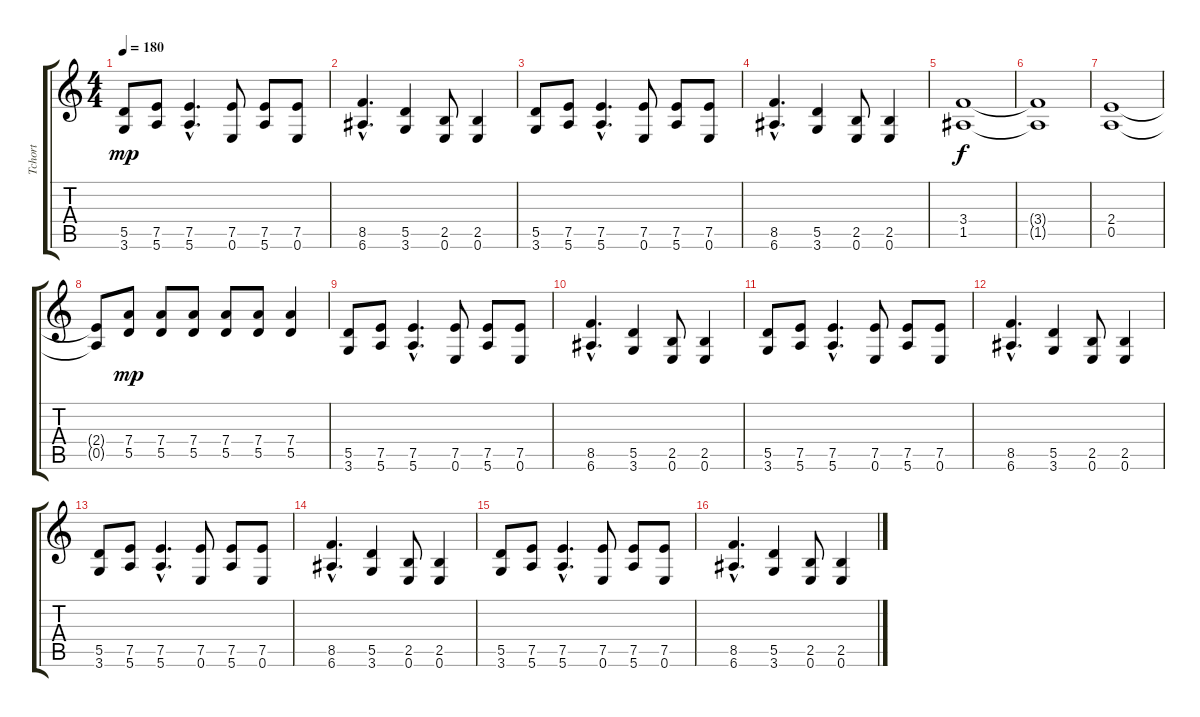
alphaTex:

\track ("Tchort" "Tchort") {instrument distortionguitar}
\staff {score tabs}
\tuning (E4 B3 G3 D3 A2 E2) {hide}
\ts (4 4)
\tempo 180
\clef g2
\ks c
(5.5 3.6).8{dy mp} (7.5 5.6).8 (7.5{hac} 5.6{hac}).4{d} (7.5 0.6).8 (7.5 5.6).8 (7.5 0.6).8 |
(8.5{hac} 6.6{hac}).4{d} (5.5 3.6).4 (2.5 0.6).8 (2.5 0.6).4 |
(5.5 3.6).8 (7.5 5.6).8 (7.5{hac} 5.6{hac}).4{d} (7.5 0.6).8 (7.5 5.6).8 (7.5 0.6).8 |
(8.5{hac} 6.6{hac}).4{d} (5.5 3.6).4 (2.5 0.6).8 (2.5 0.6).4 |
(3.4 1.5).1{dy f} |
(3.4{t} 1.5{t}).1 |
(2.4 0.5).1 |
(2.4{t} 0.5{t}).8 (7.4 5.5).8{dy mp} (7.4 5.5).8 (7.4 5.5).8 (7.4 5.5).8 (7.4 5.5).8 (7.4 5.5).4 |
(5.5 3.6).8 (7.5 5.6).8 (7.5{hac} 5.6{hac}).4{d} (7.5 0.6).8 (7.5 5.6).8 (7.5 0.6).8 |
(8.5{hac} 6.6{hac}).4{d} (5.5 3.6).4 (2.5 0.6).8 (2.5 0.6).4 |
(5.5 3.6).8 (7.5 5.6).8 (7.5{hac} 5.6{hac}).4{d} (7.5 0.6).8 (7.5 5.6).8 (7.5 0.6).8 |
(8.5{hac} 6.6{hac}).4{d} (5.5 3.6).4 (2.5 0.6).8 (2.5 0.6).4 |
(5.5 3.6).8 (7.5 5.6).8 (7.5{hac} 5.6{hac}).4{d} (7.5 0.6).8 (7.5 5.6).8 (7.5 0.6).8 |
(8.5{hac} 6.6{hac}).4{d} (5.5 3.6).4 (2.5 0.6).8 (2.5 0.6).4 |
(5.5 3.6).8 (7.5 5.6).8 (7.5{hac} 5.6{hac}).4{d} (7.5 0.6).8 (7.5 5.6).8 (7.5 0.6).8 |
(8.5{hac} 6.6{hac}).4{d} (5.5 3.6).4 (2.5 0.6).8 (2.5 0.6).4
